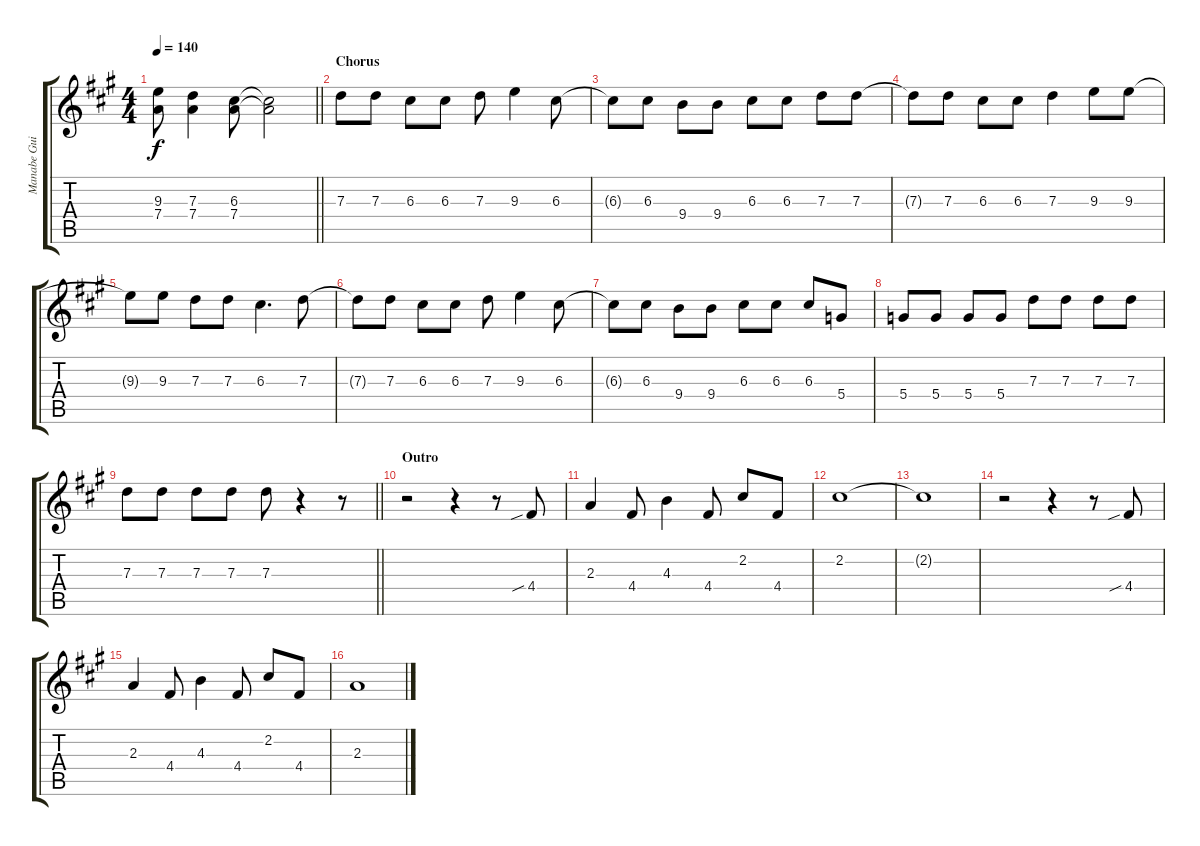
\track ("Manabe Guitar" "Manabe Gui") {instrument overdrivenguitar}
\staff {score tabs}
\tuning (E4 B3 G3 D3 A2 E2) {hide}
\ts (4 4)
\tempo 140
\clef g2
\barLineRight lightlight
\ks a
(9.3{t} 7.4{t}).8{dy f} (7.3 7.4).4 (6.3 7.4).8 (6.3{t} 7.4{t}).2 |
\section ("" "Chorus")
7.3.8 7.3.8 6.3.8 6.3.8 7.3.8 9.3.4 6.3.8 |
6.3{t}.8 6.3.8 9.4.8 9.4.8 6.3.8 6.3.8 7.3.8 7.3.8 |
7.3{t}.8 7.3.8 6.3.8 6.3.8 7.3.4 9.3.8 9.3.8 |
9.3{t}.8 9.3.8 7.3.8 7.3.8 6.3.4{d} 7.3.8 |
7.3{t}.8 7.3.8 6.3.8 6.3.8 7.3.8 9.3.4 6.3.8 |
6.3{t}.8 6.3.8 9.4.8 9.4.8 6.3.8 6.3.8 6.3.8 5.4.8 |
5.4.8 5.4.8 5.4.8 5.4.8 7.3.8 7.3.8 7.3.8 7.3.8 |
\barLineRight lightlight
7.3.8 7.3.8 7.3.8 7.3.8 7.3.8 r.4 r.8 |
\section ("" "Outro")
r.2 r.4 r.8 4.4{sib}.8 |
2.3.4 4.4.8 4.3.4 4.4.8 2.2.8 4.4.8 |
2.2.1 |
2.2{t}.1 |
r.2 r.4 r.8 4.4{sib}.8 |
2.3.4 4.4.8 4.3.4 4.4.8 2.2.8 4.4.8 |
2.3.1
